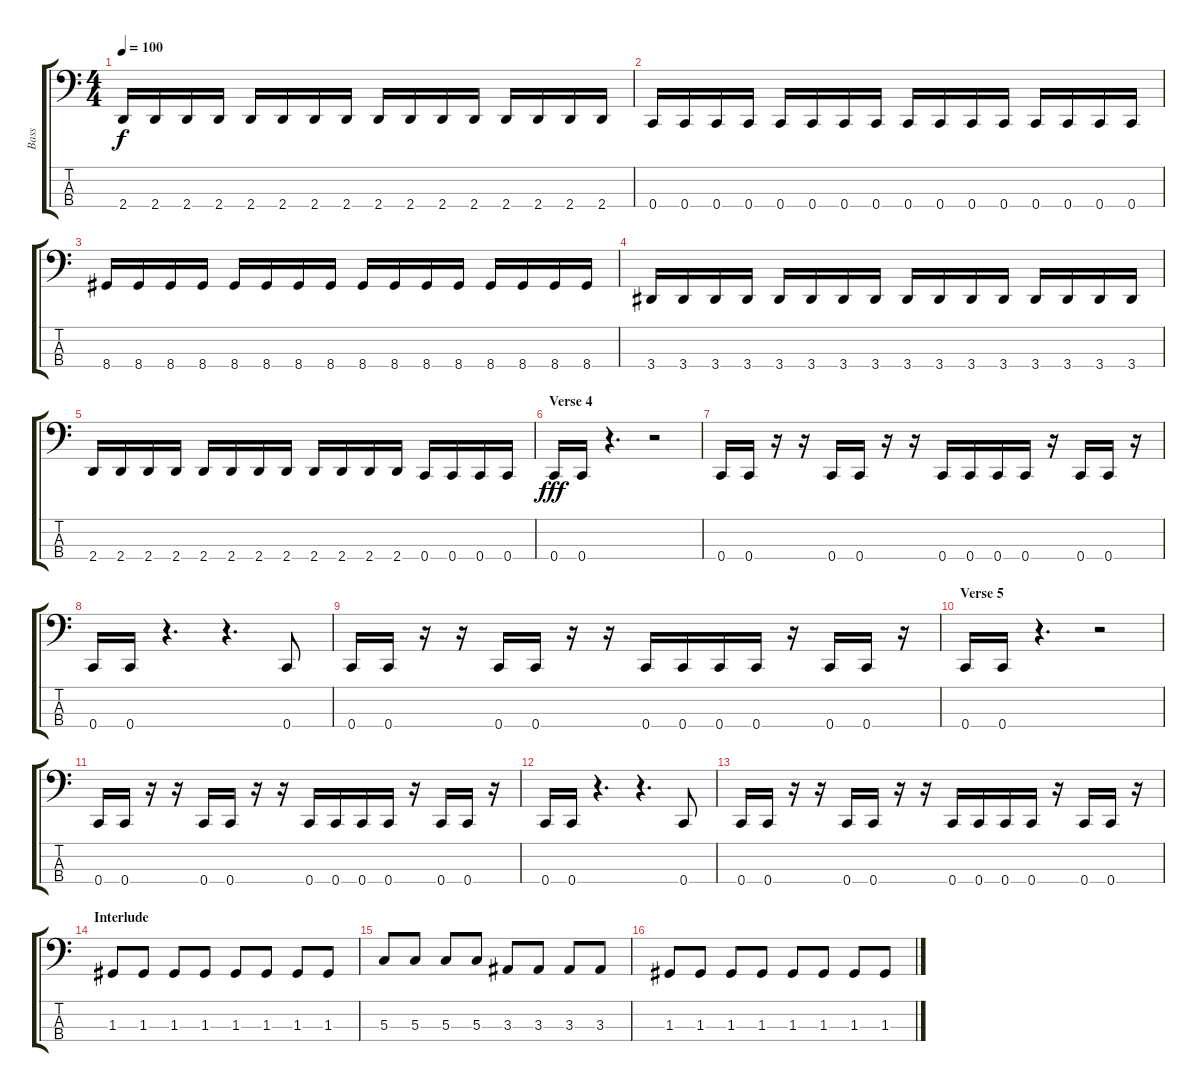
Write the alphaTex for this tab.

\track ("Bass" "Bass") {instrument electricbasspick}
\staff {score tabs}
\tuning (F2 C2 G1 C1) {hide}
\ts (4 4)
\tempo 100
\clef f4
\ks c
2.4.16{dy f} 2.4.16 2.4.16 2.4.16 2.4.16 2.4.16 2.4.16 2.4.16 2.4.16 2.4.16 2.4.16 2.4.16 2.4.16 2.4.16 2.4.16 2.4.16 |
0.4.16 0.4.16 0.4.16 0.4.16 0.4.16 0.4.16 0.4.16 0.4.16 0.4.16 0.4.16 0.4.16 0.4.16 0.4.16 0.4.16 0.4.16 0.4.16 |
8.4.16 8.4.16 8.4.16 8.4.16 8.4.16 8.4.16 8.4.16 8.4.16 8.4.16 8.4.16 8.4.16 8.4.16 8.4.16 8.4.16 8.4.16 8.4.16 |
3.4.16 3.4.16 3.4.16 3.4.16 3.4.16 3.4.16 3.4.16 3.4.16 3.4.16 3.4.16 3.4.16 3.4.16 3.4.16 3.4.16 3.4.16 3.4.16 |
2.4.16 2.4.16 2.4.16 2.4.16 2.4.16 2.4.16 2.4.16 2.4.16 2.4.16 2.4.16 2.4.16 2.4.16 0.4.16 0.4.16 0.4.16 0.4.16 |
\section ("" "Verse 4")
0.4.16{dy fff} 0.4.16 r.4{d} r.2 |
0.4.16 0.4.16 r.16 r.16 0.4.16 0.4.16 r.16 r.16 0.4.16 0.4.16 0.4.16 0.4.16 r.16 0.4.16 0.4.16 r.16 |
0.4.16 0.4.16 r.4{d} r.4{d} 0.4.8 |
0.4.16 0.4.16 r.16 r.16 0.4.16 0.4.16 r.16 r.16 0.4.16 0.4.16 0.4.16 0.4.16 r.16 0.4.16 0.4.16 r.16 |
\section ("" "Verse 5")
0.4.16 0.4.16 r.4{d} r.2 |
0.4.16 0.4.16 r.16 r.16 0.4.16 0.4.16 r.16 r.16 0.4.16 0.4.16 0.4.16 0.4.16 r.16 0.4.16 0.4.16 r.16 |
0.4.16 0.4.16 r.4{d} r.4{d} 0.4.8 |
0.4.16 0.4.16 r.16 r.16 0.4.16 0.4.16 r.16 r.16 0.4.16 0.4.16 0.4.16 0.4.16 r.16 0.4.16 0.4.16 r.16 |
\section ("" "Interlude")
1.3.8 1.3.8 1.3.8 1.3.8 1.3.8 1.3.8 1.3.8 1.3.8 |
5.3.8 5.3.8 5.3.8 5.3.8 3.3.8 3.3.8 3.3.8 3.3.8 |
1.3.8 1.3.8 1.3.8 1.3.8 1.3.8 1.3.8 1.3.8 1.3.8
